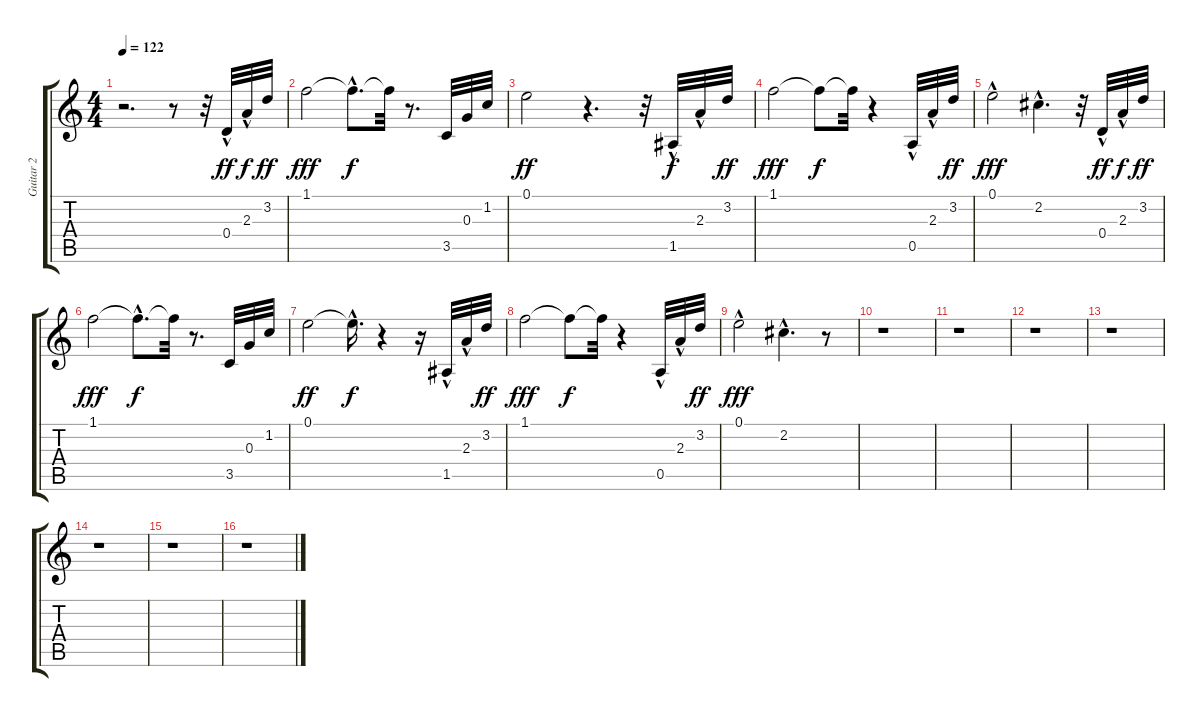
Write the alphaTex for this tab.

\track ("Guitar 2" "Guitar 2") {instrument acousticguitarsteel}
\staff {score tabs}
\tuning (E4 B3 G3 D3 A2 E2) {hide}
\ts (4 4)
\tempo 122
\clef g2
\ks c
r.2{d dy ff instrument acousticguitarsteel} r.8 r.32 0.4{hac}.32 2.3{hac}.32{dy f} 3.2.32{dy ff} |
1.1.2{dy fff} 1.1{hac t}.8{d dy f} 1.1{t}.32 r.8{d} 3.5.32 0.3.32 1.2.32 |
0.1.2{dy ff} r.4{d} r.32 1.5{hac}.32{dy f} 2.3{hac}.32 3.2.32{dy ff} |
1.1.2{dy fff} 1.1{t}.8{dy f} 1.1{t}.32 r.4 0.5{hac}.32 2.3{hac}.32 3.2.32{dy ff} |
0.1{hac}.2{dy fff} 2.2{hac}.4{d} r.32 0.4{hac}.32{dy ff} 2.3{hac}.32{dy f} 3.2.32{dy ff} |
1.1.2{dy fff} 1.1{hac t}.8{d dy f} 1.1{t}.32 r.8{d} 3.5.32 0.3.32 1.2.32 |
0.1.2{dy ff} 0.1{hac t}.16{d dy f} r.4 r.16 1.5{hac}.32 2.3{hac}.32 3.2.32{dy ff} |
1.1.2{dy fff} 1.1{t}.8{dy f} 1.1{t}.32 r.4 0.5{hac}.32 2.3{hac}.32 3.2.32{dy ff} |
0.1{hac}.2{dy fff} 2.2{hac}.4{d} r.8 |
r.1 |
r.1 |
r.1 |
r.1 |
r.1 |
r.1 |
r.1
